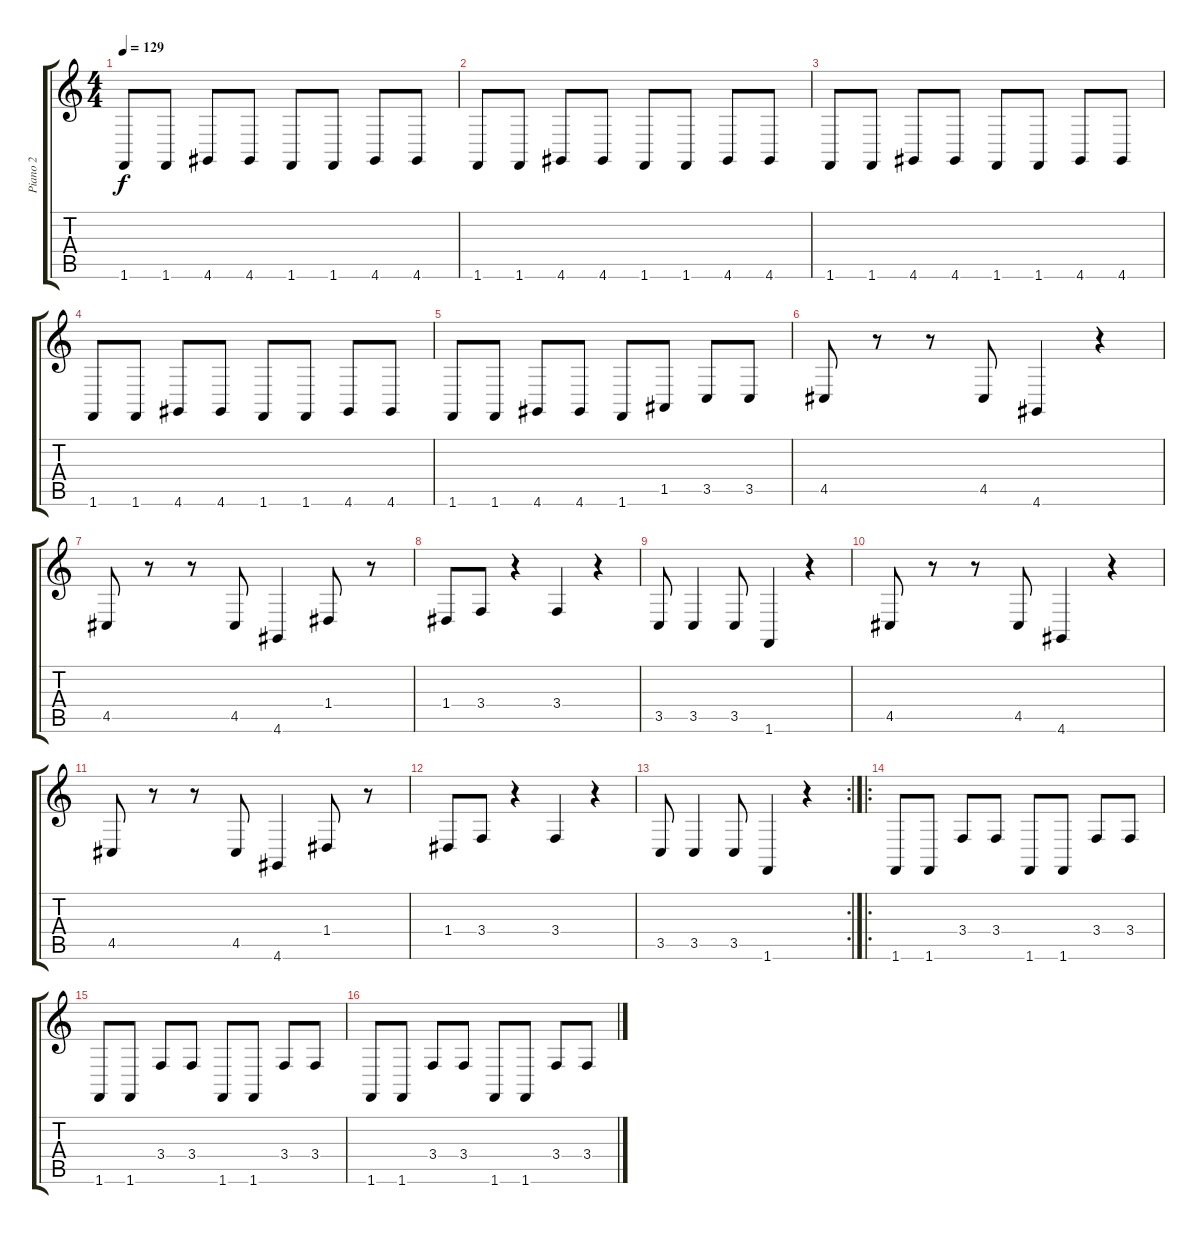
\track ("Piano 2" "Piano 2") {instrument acousticgrandpiano}
\staff {score tabs}
\tuning (E4 B3 G3 D3 A2 E2) {hide}
\ts (4 4)
\tempo 129
\clef g2
\ks c
1.6.8{dy f} 1.6.8 4.6.8 4.6.8 1.6.8 1.6.8 4.6.8 4.6.8 |
1.6.8 1.6.8 4.6.8 4.6.8 1.6.8 1.6.8 4.6.8 4.6.8 |
1.6.8 1.6.8 4.6.8 4.6.8 1.6.8 1.6.8 4.6.8 4.6.8 |
1.6.8 1.6.8 4.6.8 4.6.8 1.6.8 1.6.8 4.6.8 4.6.8 |
1.6.8 1.6.8 4.6.8 4.6.8 1.6.8 1.5.8 3.5.8 3.5.8 |
4.5.8 r.8 r.8 4.5.8 4.6.4 r.4 |
4.5.8 r.8 r.8 4.5.8 4.6.4 1.4.8 r.8 |
1.4.8 3.4.8 r.4 3.4.4 r.4 |
3.5.8 3.5.4 3.5.8 1.6.4 r.4 |
4.5.8 r.8 r.8 4.5.8 4.6.4 r.4 |
4.5.8 r.8 r.8 4.5.8 4.6.4 1.4.8 r.8 |
1.4.8 3.4.8 r.4 3.4.4 r.4 |
\rc 2
3.5.8 3.5.4 3.5.8 1.6.4 r.4 |
\ro
1.6.8 1.6.8 3.4.8 3.4.8 1.6.8 1.6.8 3.4.8 3.4.8 |
1.6.8 1.6.8 3.4.8 3.4.8 1.6.8 1.6.8 3.4.8 3.4.8 |
1.6.8 1.6.8 3.4.8 3.4.8 1.6.8 1.6.8 3.4.8 3.4.8
